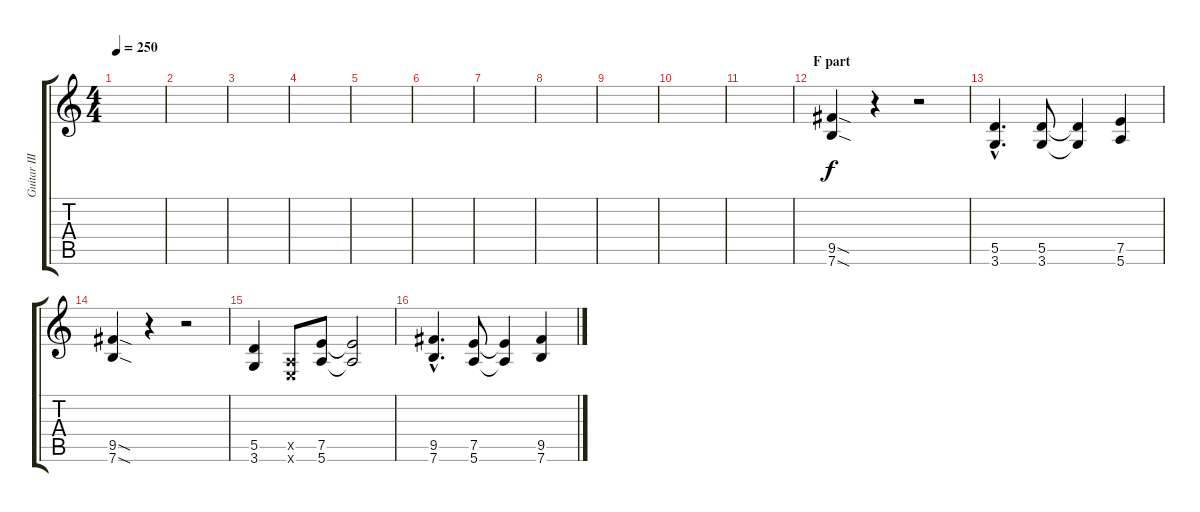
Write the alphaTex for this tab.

\track ("Guitar III" "Guitar III") {instrument distortionguitar}
\staff {score tabs}
\tuning (E4 B3 G3 D3 A2 E2) {hide}
\ts (4 4)
\tempo 250
\clef g2
\ks c
|
|
|
|
|
|
|
|
|
|
|
\section ("" "F part")
(9.5{sod} 7.6{sod}).4 r.4 r.2 |
(5.5{hac} 3.6{hac}).4{d} (5.5 3.6).8 (5.5{t} 3.6{t}).4 (7.5 5.6).4 |
(9.5{sod} 7.6{sod}).4 r.4 r.2 |
(5.5 3.6).4 (0.5{x} 0.6{x}).8 (7.5 5.6).8 (7.5{t} 5.6{t}).2 |
(9.5{hac} 7.6{hac}).4{d} (7.5 5.6).8 (7.5{t} 5.6{t}).4 (9.5 7.6).4
